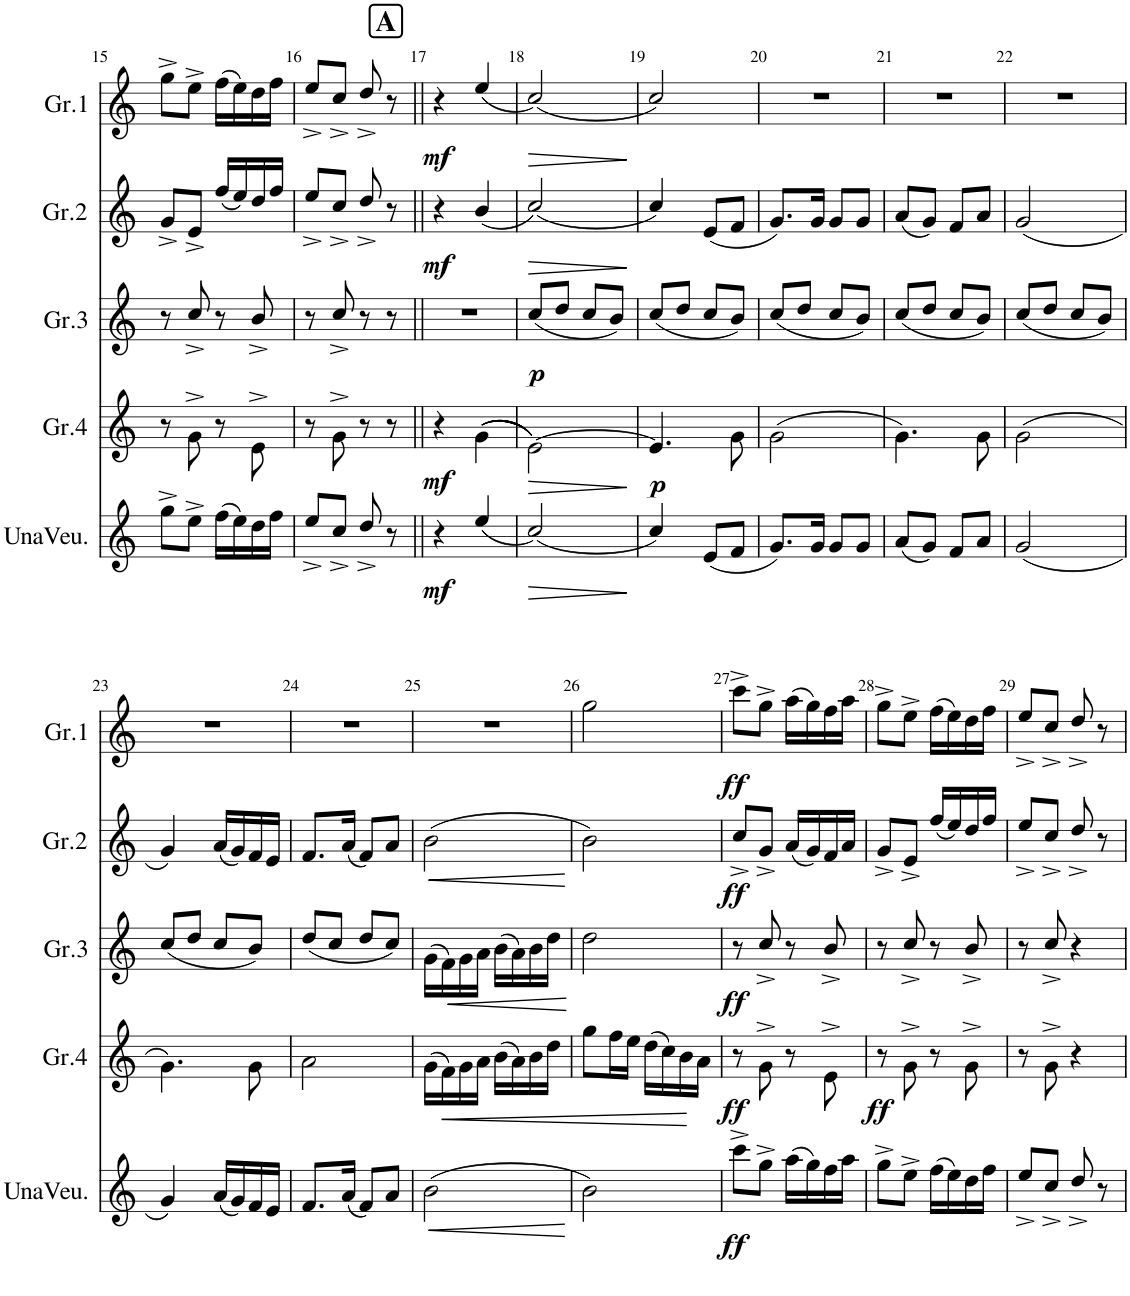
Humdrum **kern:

**kern	**dynam	**kern	**dynam	**kern	**dynam	**kern	**dynam	**kern	**dynam
*part5	*part5	*part4	*part4	*part3	*part3	*part2	*part2	*part1	*part1
*staff5	*staff5	*staff4	*staff4	*staff3	*staff3	*staff2	*staff2	*staff1	*staff1
*I"Unificació una veu	*	*I"Gralla4	*	*I"Gralla3	*	*I"Gralla2	*	*I"Gralla1	*
*I'UnaVeu.	*	*I'Gr.4	*	*I'Gr.3	*	*I'Gr.2	*	*I'Gr.1	*
!!LO:PB:g=z
*clefG2	*	*clefG2	*	*clefG2	*	*clefG2	*	*clefG2	*
*	*	*	*	*ITrd1c2	*	*	*	*	*
*k[]	*	*k[]	*	*k[]	*	*k[]	*	*k[]	*
*M2/4	*	*M2/4	*	*M2/4	*	*M2/4	*	*M2/4	*
=15	=15	=15	=15	=15	=15	=15	=15	=15	=15
8gg^\L	.	8r	.	8r	.	8g^/L	.	8gg^\L	.
8ee^\J	.	8g^\	.	8cc^/	.	8e^/J	.	8ee^\J	.
(16ff\LL	.	8r	.	8r	.	(16ff/LL	.	(16ff\LL	.
16ee\)	.	.	.	.	.	16ee/)	.	16ee\)	.
16dd\	.	8e^\	.	8b^/	.	16dd/	.	16dd\	.
16ff\JJ	.	.	.	.	.	16ff/JJ	.	16ff\JJ	.
=16	=16	=16	=16	=16	=16	=16	=16	=16	=16
8ee^/L	.	8r	.	8r	.	8ee^/L	.	8ee^/L	.
8cc^/J	.	8g^\	.	8cc^/	.	8cc^/J	.	8cc^/J	.
8dd^/	.	8r	.	8r	.	8dd^/	.	8dd^/	.
8r	.	8r	.	8r	.	8r	.	8r	.
!!LO:REH:place=s1:a:B:cj:fs=14:t=A:qo=1
=17||	=17||	=17||	=17||	=17||	=17||	=17||	=17||	=17||	=17||
!	!LO:DY:b	!	!LO:DY:b	!	!	!	!LO:DY:b	!	!LO:DY:b
4r	mf	4r	mf	2r	.	4r	mf	4r	mf
(<4ee/	.	(>((((4g\	.	.	.	(<4b/	.	(<4ee/	.
=18	=18	=18	=18	=18	=18	=18	=18	=18	=18
!	!LO:HP:b	!	!LO:HP:b	!	!LO:DY:b	!	!LO:HP:b	!	!LO:HP:b
(<2cc/)	>	[2e\)))))	>	(<8cc/L	p	(<2cc/)	>	(<2cc/)	>
.	.	.	.	8dd/J	.	.	.	.	.
.	.	.	.	8cc/L	.	.	.	.	.
.	.	.	.	8b/J)	.	.	.	.	.
.	.	.	.	.	.	.	]	.	]
=19	=19	=19	=19	=19	=19	=19	=19	=19	=19
!	!	!	!LO:DY:b	!	!	!	!	!	!
4cc/)	.	4.e/]	p	(<8cc/L	.	4cc/)	.	2cc/)	.
.	.	.	.	8dd/J	.	.	.	.	.
(<8e/L	.	.	.	8cc/L	.	(<8e/L	.	.	.
8f/J	.	8g\	.	8b/J)	.	8f/J	.	.	.
=20	=20	=20	=20	=20	=20	=20	=20	=20	=20
8.g/L)	.	(>2g\	.	(<8cc/L	.	8.g/L)	.	2r	.
.	.	.	.	8dd/J	.	.	.	.	.
16g/Jk	.	.	.	.	.	16g/Jk	.	.	.
8g/L	.	.	.	8cc/L	.	8g/L	.	.	.
8g/J	.	.	.	8b/J)	.	8g/J	.	.	.
=21	=21	=21	=21	=21	=21	=21	=21	=21	=21
(<8a/L	.	4.g\)	.	(<8cc/L	.	(<8a/L	.	2r	.
8g/J)	.	.	.	8dd/J	.	8g/J)	.	.	.
8f/L	.	.	.	8cc/L	.	8f/L	.	.	.
8a/J	.	8g\	.	8b/J)	.	8a/J	.	.	.
=22	=22	=22	=22	=22	=22	=22	=22	=22	=22
(<2g/	.	(>2g\	.	(<8cc/L	.	(<2g/	.	2r	.
.	.	.	.	8dd/J	.	.	.	.	.
.	.	.	.	8cc/L	.	.	.	.	.
.	.	.	.	8b/J)	.	.	.	.	.
!!LO:LB:g=z
=23	=23	=23	=23	=23	=23	=23	=23	=23	=23
4g/)	.	4.g\)	.	(<8cc/L	.	4g/)	.	2r	.
.	.	.	.	8dd/J	.	.	.	.	.
(16a/LL	.	.	.	8cc/L	.	(16a/LL	.	.	.
16g/)	.	.	.	.	.	16g/)	.	.	.
16f/	.	8g\	.	8b/J)	.	16f/	.	.	.
16e/JJ	.	.	.	.	.	16e/JJ	.	.	.
=24	=24	=24	=24	=24	=24	=24	=24	=24	=24
8.f/L	.	2a\	.	(<8dd/L	.	8.f/L	.	2r	.
.	.	.	.	8cc/J	.	.	.	.	.
(<16a/Jk	.	.	.	.	.	(<16a/Jk	.	.	.
8f/L)	.	.	.	8dd/L	.	8f/L)	.	.	.
8a/J	.	.	.	8cc/J)	.	8a/J	.	.	.
=25	=25	=25	=25	=25	=25	=25	=25	=25	=25
!	!	!	!	!	!	!	!LO:HP:b	!	!
(>2b\	.	(>16g\LL	.	(16g\LL	.	(>2b\	<	2r	.
!	!	!	!	!	!LO:HP:b	!	!	!	!
.	.	16f\)	.	16f\)	<	.	.	.	.
.	.	16g\	.	16g\	.	.	.	.	.
.	.	16a\JJ	.	16a\JJ	.	.	.	.	.
.	.	(16b\LL	.	(16b\LL	.	.	.	.	.
.	.	16a\)	.	16a\)	.	.	.	.	.
.	.	16b\	.	16b\	.	.	.	.	.
.	.	16dd\JJ	.	16dd\JJ	.	.	.	.	.
.	]	.	.	.	[	.	[	.	.
=26	=26	=26	=26	=26	=26	=26	=26	=26	=26
2b\)	.	8gg\L	.	2dd\	.	2b\)	.	2gg\	.
.	.	16ff\L	.	.	.	.	.	.	.
.	.	16ee\JJ	.	.	.	.	.	.	.
.	.	(>16dd\LL	.	.	.	.	.	.	.
.	.	16cc\)	.	.	.	.	.	.	.
.	.	16b\	.	.	.	.	.	.	.
.	.	16a\JJ	]	.	.	.	.	.	.
=27	=27	=27	=27	=27	=27	=27	=27	=27	=27
!	!LO:DY:b	!	!LO:DY:b	!	!LO:DY:b	!	!LO:DY:b	!	!LO:DY:b
8ccc^\L	ff	8r	ff	8r	ff	8cc^/L	ff	8ccc^\L	ff
8gg^\J	.	8g^\	.	8cc^/	.	8g^/J	.	8gg^\J	.
(>16aa\LL	.	8r	.	8r	.	(<16a/LL	.	(>16aa\LL	.
16gg\)	.	.	.	.	.	16g/)	.	16gg\)	.
16ff\	.	8e^\	.	8b^/	.	16f/	.	16ff\	.
16aa\JJ	.	.	.	.	.	16a/JJ	.	16aa\JJ	.
=28	=28	=28	=28	=28	=28	=28	=28	=28	=28
!	!	!	!LO:DY:b	!	!	!	!	!	!
8gg^\L	.	8r	ff	8r	.	8g^/L	.	8gg^\L	.
8ee^\J	.	8g^\	.	8cc^/	.	8e^/J	.	8ee^\J	.
(>16ff\LL	.	8r	.	8r	.	(16ff/LL	.	(>16ff\LL	.
16ee\)	.	.	.	.	.	16ee/)	.	16ee\)	.
16dd\	.	8g^\	.	8b^/	.	16dd/	.	16dd\	.
16ff\JJ	.	.	.	.	.	16ff/JJ	.	16ff\JJ	.
=29	=29	=29	=29	=29	=29	=29	=29	=29	=29
8ee^/L	.	8r	.	8r	.	8ee^/L	.	8ee^/L	.
8cc^/J	.	8g^\	.	8cc^/	.	8cc^/J	.	8cc^/J	.
8dd^/	.	4r	.	4r	.	8dd^/	.	8dd^/	.
8r	.	.	.	.	.	8r	.	8r	.
=	=	=	=	=	=	=	=	=	=
*-	*-	*-	*-	*-	*-	*-	*-	*-	*-
